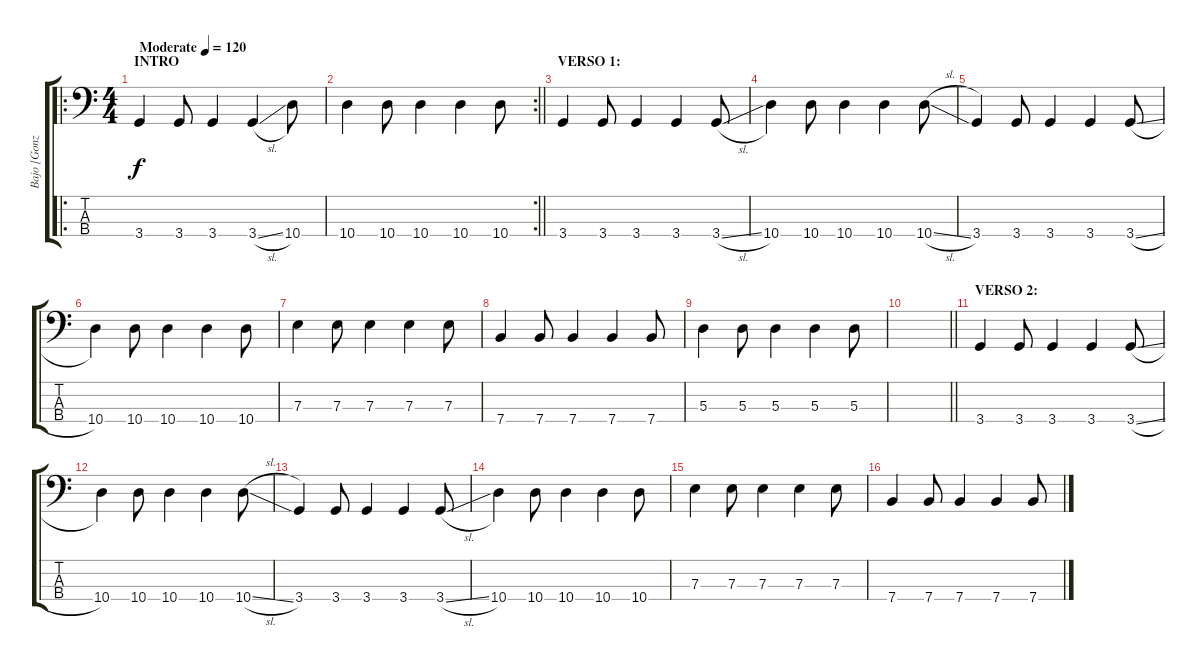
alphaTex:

\track ("Bajo [Gonzalo López]" "Bajo [Gonz") {instrument electricbasspick}
\staff {score tabs}
\tuning (G2 D2 A1 E1) {hide}
\ro
\ts (4 4)
\section ("" "INTRO")
\tempo (120 "Moderate")
\clef f4
\ks c
3.4.4{dy f instrument electricbasspick} 3.4.8 3.4.4 3.4{sl}.4 10.4.8 |
\rc 2
\barLineRight lightlight
10.4.4 10.4.8 10.4.4 10.4.4 10.4.8 |
\section ("" "VERSO 1:")
3.4.4 3.4.8 3.4.4 3.4.4 3.4{sl}.8 |
10.4.4 10.4.8 10.4.4 10.4.4 10.4{sl}.8 |
3.4.4 3.4.8 3.4.4 3.4.4 3.4{sl}.8 |
10.4.4 10.4.8 10.4.4 10.4.4 10.4.8 |
7.3.4 7.3.8 7.3.4 7.3.4 7.3.8 |
7.4.4 7.4.8 7.4.4 7.4.4 7.4.8 |
5.3.4 5.3.8 5.3.4 5.3.4 5.3.8 |
\barLineRight lightlight
|
\section ("" "VERSO 2:")
3.4.4 3.4.8 3.4.4 3.4.4 3.4{sl}.8 |
10.4.4 10.4.8 10.4.4 10.4.4 10.4{sl}.8 |
3.4.4 3.4.8 3.4.4 3.4.4 3.4{sl}.8 |
10.4.4 10.4.8 10.4.4 10.4.4 10.4.8 |
7.3.4 7.3.8 7.3.4 7.3.4 7.3.8 |
7.4.4 7.4.8 7.4.4 7.4.4 7.4.8
